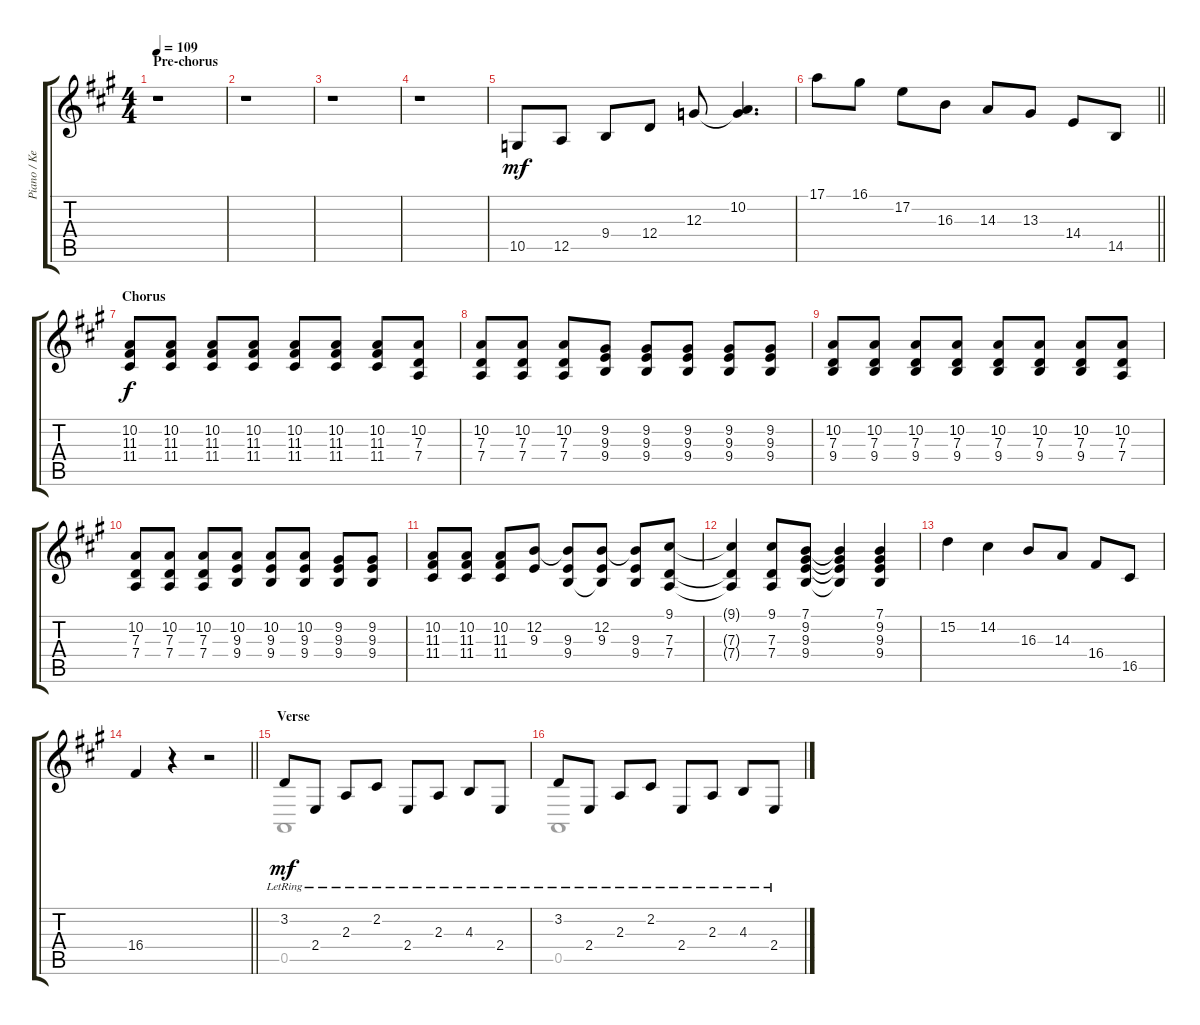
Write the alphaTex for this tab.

\track ("Piano / Keyboard" "Piano / Ke") {instrument brightacousticpiano}
\staff {score tabs}
\tuning (E4 B3 G3 D3 A2 E2) {hide}
\voice
\ts (4 4)
\section ("" "Pre-chorus")
\tempo 109
\clef g2
\ks f#minor
r.1{dy mf} |
r.1 |
r.1 |
r.1 |
10.5.8 12.5.8 9.4.8 12.4.8 12.3.8 (10.2 12.3{t}).4{d} |
\barLineRight lightlight
17.1.8 16.1.8 17.2.8 16.3.8 14.3.8 13.3.8 14.4.8 14.5.8 |
\section ("" "Chorus")
(10.2 11.3 11.4).8{dy f} (10.2 11.3 11.4).8 (10.2 11.3 11.4).8 (10.2 11.3 11.4).8 (10.2 11.3 11.4).8 (10.2 11.3 11.4).8 (10.2 11.3 11.4).8 (10.2 7.3 7.4).8 |
(10.2 7.3 7.4).8 (10.2 7.3 7.4).8 (10.2 7.3 7.4).8 (9.2 9.3 9.4).8 (9.2 9.3 9.4).8 (9.2 9.3 9.4).8 (9.2 9.3 9.4).8 (9.2 9.3 9.4).8 |
(10.2 7.3 9.4).8 (10.2 7.3 9.4).8 (10.2 7.3 9.4).8 (10.2 7.3 9.4).8 (10.2 7.3 9.4).8 (10.2 7.3 9.4).8 (10.2 7.3 9.4).8 (10.2 7.3 7.4).8 |
(10.2 7.3 7.4).8 (10.2 7.3 7.4).8 (10.2 7.3 7.4).8 (10.2 9.3 9.4).8 (10.2 9.3 9.4).8 (10.2 9.3 9.4).8 (9.2 9.3 9.4).8 (9.2 9.3 9.4).8 |
(10.2 11.3 11.4).8 (10.2 11.3 11.4).8 (10.2 11.3 11.4).8 (12.2 9.3).8 (12.2{t} 9.3 9.4).8 (12.2 9.3 9.4{t}).8 (12.2{t} 9.3 9.4).8 (9.1 7.3 7.4).8 |
(9.1{t} 7.3{t} 7.4{t}).4 (9.1 7.3 7.4).8 (7.1 9.2 9.3 9.4).8 (7.1{t} 9.2{t} 9.3{t} 9.4{t}).4 (7.1 9.2 9.3 9.4).4 |
15.2.4 14.2.4 16.3.8 14.3.8 16.4.8 16.5.8 |
\barLineRight lightlight
16.4.4 r.4 r.2 |
\section ("" "Verse")
3.2{lr}.8{dy mf} 2.4{lr}.8 2.3{lr}.8 2.2{lr}.8 2.4{lr}.8 2.3{lr}.8 4.3{lr}.8 2.4{lr}.8 |
3.2{lr}.8 2.4{lr}.8 2.3{lr}.8 2.2{lr}.8 2.4{lr}.8 2.3{lr}.8 4.3{lr}.8 2.4{lr}.8
\voice
\clef g2
\ottava regular
\simile none
\ks f#minor
|
|
|
|
|
\barLineRight lightlight
|
|
|
|
|
|
|
|
\barLineRight lightlight
|
0.5.1 |
0.5.1
